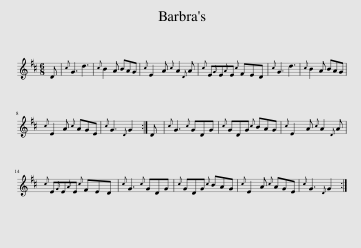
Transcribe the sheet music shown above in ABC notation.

X:1
L:1/8
M:6/8
I:linebreak $
K:D
V:1 treble
V:1
 D |{c} G3 d3 |{c} B2 A BAG |{c} E2 A{c} A2{D} A |{c} E{G}E{A}E{c} FED | %5
{c} G3 d3 |{c} B2 A BAG |${c} E2 A{c} AGE |{c} G3{D} G2 :| D | %10
{c} G3{c} GDG |{c} GDG{c} BAG |{c} E2 A{c} A2{D} A |${c} E{G}E{A}E{c} FED |{c} G3{c} GDG | %15
{c} GDG{c} BAG |{c} E2 A{c} AGE |{c} G3{D} G2 :| %18
